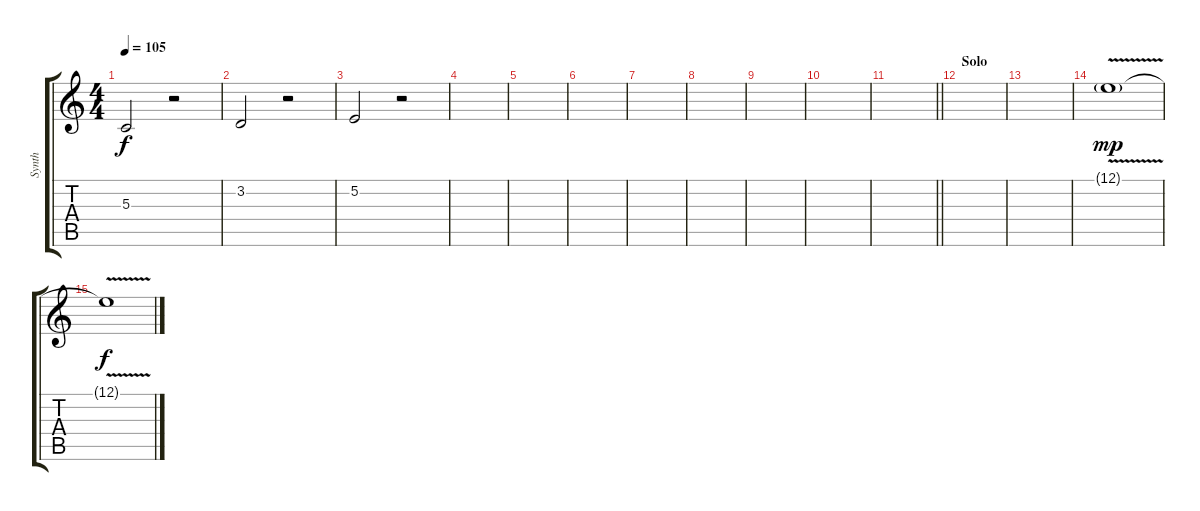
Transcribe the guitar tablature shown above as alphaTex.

\track ("Synth" "Synth") {instrument ocarina}
\staff {score tabs}
\tuning (E4 B3 G3 D3 A2 E2) {hide}
\ts (4 4)
\tempo 105
\clef g2
\ks c
5.3.2{dy f} r.2 |
3.2.2 r.2 |
5.2.2 r.2 |
|
|
|
|
|
|
|
\barLineRight lightlight
|
\section ("" "Solo")
|
|
12.1{v g}.1{dy mp} |
12.1{t}.1{dy f}
